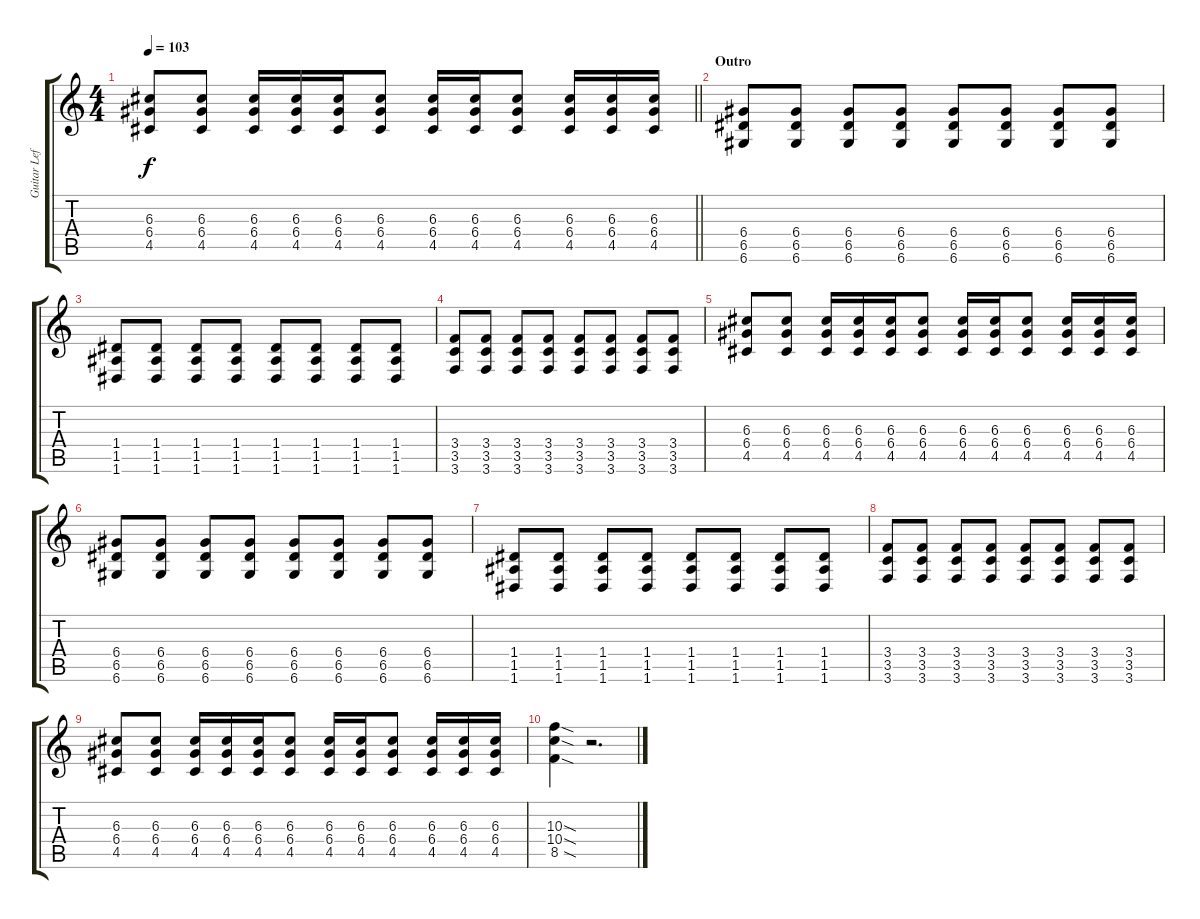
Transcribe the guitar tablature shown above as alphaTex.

\track ("Guitar Left" "Guitar Lef") {instrument distortionguitar}
\staff {score tabs}
\tuning (E4 B3 G3 D3 A2 D2) {hide}
\ts (4 4)
\tempo 103
\clef g2
\barLineRight lightlight
\ks c
(6.3 6.4 4.5).8{dy f} (6.3 6.4 4.5).8 (6.3 6.4 4.5).16 (6.3 6.4 4.5).16 (6.3 6.4 4.5).16 (6.3 6.4 4.5).8 (6.3 6.4 4.5).16 (6.3 6.4 4.5).16 (6.3 6.4 4.5).8 (6.3 6.4 4.5).16 (6.3 6.4 4.5).16 (6.3 6.4 4.5).16 |
\section ("" "Outro")
(6.4 6.5 6.6).8 (6.4 6.5 6.6).8 (6.4 6.5 6.6).8 (6.4 6.5 6.6).8 (6.4 6.5 6.6).8 (6.4 6.5 6.6).8 (6.4 6.5 6.6).8 (6.4 6.5 6.6).8 |
(1.4 1.5 1.6).8 (1.4 1.5 1.6).8 (1.4 1.5 1.6).8 (1.4 1.5 1.6).8 (1.4 1.5 1.6).8 (1.4 1.5 1.6).8 (1.4 1.5 1.6).8 (1.4 1.5 1.6).8 |
(3.4 3.5 3.6).8 (3.4 3.5 3.6).8 (3.4 3.5 3.6).8 (3.4 3.5 3.6).8 (3.4 3.5 3.6).8 (3.4 3.5 3.6).8 (3.4 3.5 3.6).8 (3.4 3.5 3.6).8 |
(6.3 6.4 4.5).8 (6.3 6.4 4.5).8 (6.3 6.4 4.5).16 (6.3 6.4 4.5).16 (6.3 6.4 4.5).16 (6.3 6.4 4.5).8 (6.3 6.4 4.5).16 (6.3 6.4 4.5).16 (6.3 6.4 4.5).8 (6.3 6.4 4.5).16 (6.3 6.4 4.5).16 (6.3 6.4 4.5).16 |
(6.4 6.5 6.6).8 (6.4 6.5 6.6).8 (6.4 6.5 6.6).8 (6.4 6.5 6.6).8 (6.4 6.5 6.6).8 (6.4 6.5 6.6).8 (6.4 6.5 6.6).8 (6.4 6.5 6.6).8 |
(1.4 1.5 1.6).8 (1.4 1.5 1.6).8 (1.4 1.5 1.6).8 (1.4 1.5 1.6).8 (1.4 1.5 1.6).8 (1.4 1.5 1.6).8 (1.4 1.5 1.6).8 (1.4 1.5 1.6).8 |
(3.4 3.5 3.6).8 (3.4 3.5 3.6).8 (3.4 3.5 3.6).8 (3.4 3.5 3.6).8 (3.4 3.5 3.6).8 (3.4 3.5 3.6).8 (3.4 3.5 3.6).8 (3.4 3.5 3.6).8 |
(6.3 6.4 4.5).8 (6.3 6.4 4.5).8 (6.3 6.4 4.5).16 (6.3 6.4 4.5).16 (6.3 6.4 4.5).16 (6.3 6.4 4.5).8 (6.3 6.4 4.5).16 (6.3 6.4 4.5).16 (6.3 6.4 4.5).8 (6.3 6.4 4.5).16 (6.3 6.4 4.5).16 (6.3 6.4 4.5).16 |
(10.3{sod} 10.4{sod} 8.5{sod}).4 r.2{d}
